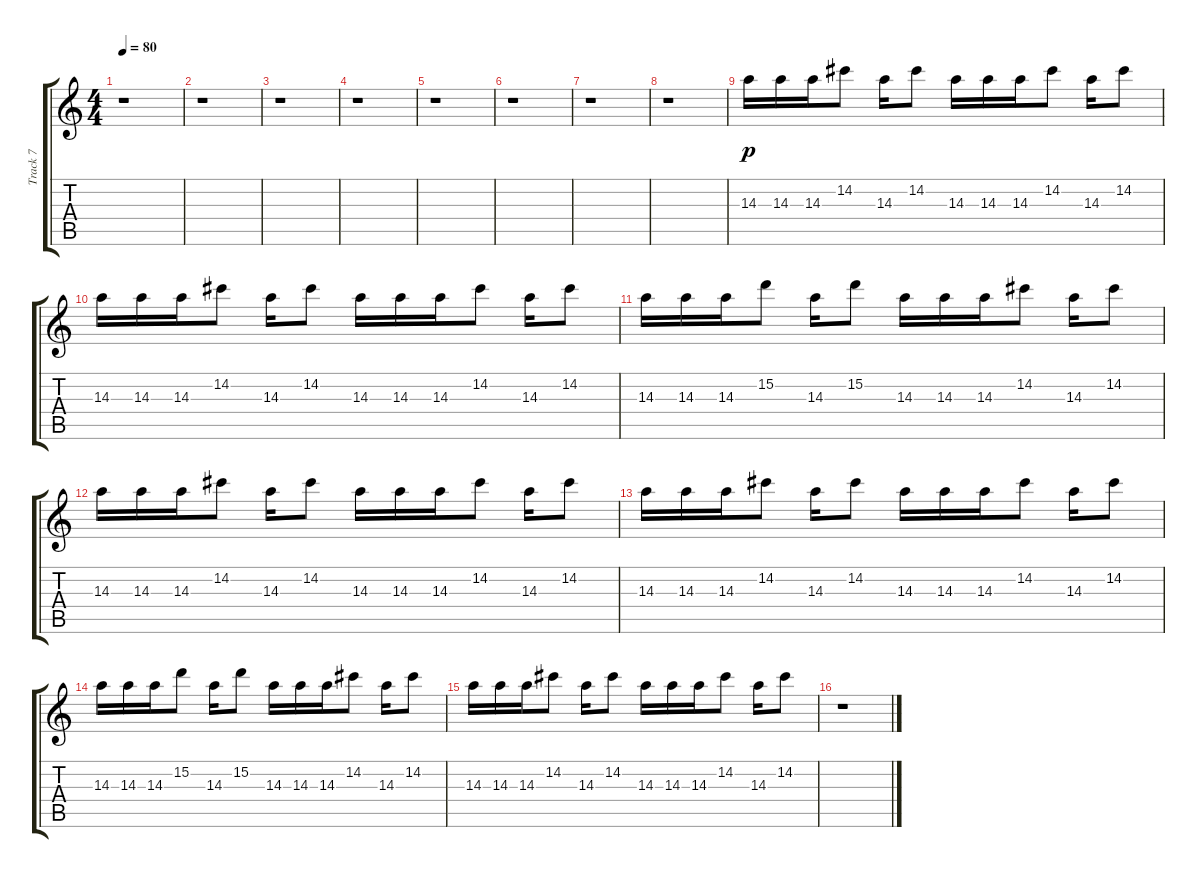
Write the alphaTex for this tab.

\track ("Track 7" "Track 7") {instrument electricguitarclean}
\staff {score tabs}
\tuning (E4 B3 G3 D3 A2 E2) {hide}
\ts (4 4)
\tempo 80
\clef g2
\ks c
r.1{dy p instrument electricguitarclean} |
r.1 |
r.1 |
r.1 |
r.1 |
r.1 |
r.1 |
r.1 |
14.3.16 14.3.16 14.3.16 14.2.8 14.3.16 14.2.8 14.3.16 14.3.16 14.3.16 14.2.8 14.3.16 14.2.8 |
14.3.16 14.3.16 14.3.16 14.2.8 14.3.16 14.2.8 14.3.16 14.3.16 14.3.16 14.2.8 14.3.16 14.2.8 |
14.3.16 14.3.16 14.3.16 15.2.8 14.3.16 15.2.8 14.3.16 14.3.16 14.3.16 14.2.8 14.3.16 14.2.8 |
14.3.16 14.3.16 14.3.16 14.2.8 14.3.16 14.2.8 14.3.16 14.3.16 14.3.16 14.2.8 14.3.16 14.2.8 |
14.3.16 14.3.16 14.3.16 14.2.8 14.3.16 14.2.8 14.3.16 14.3.16 14.3.16 14.2.8 14.3.16 14.2.8 |
14.3.16 14.3.16 14.3.16 15.2.8 14.3.16 15.2.8 14.3.16 14.3.16 14.3.16 14.2.8 14.3.16 14.2.8 |
14.3.16 14.3.16 14.3.16 14.2.8 14.3.16 14.2.8 14.3.16 14.3.16 14.3.16 14.2.8 14.3.16 14.2.8 |
r.1
